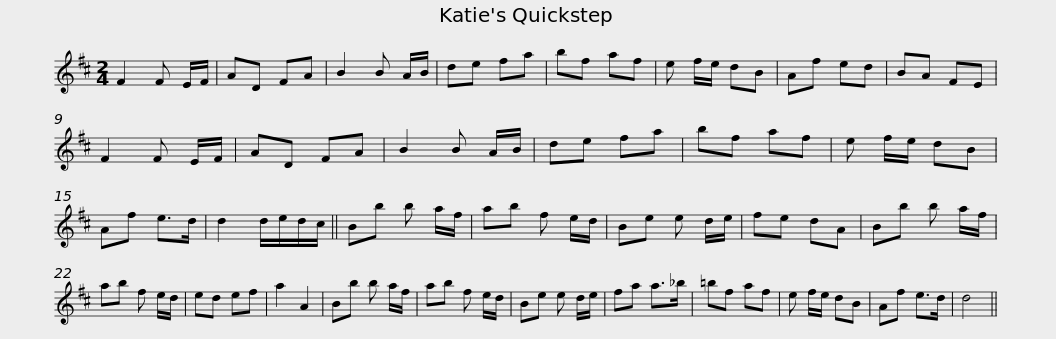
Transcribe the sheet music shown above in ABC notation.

X:1
L:1/8
M:2/4
I:linebreak $
K:D
V:1 treble
V:1
 F2 F E/F/ | AD FA | B2 B A/B/ | de fa | bf af | %5
 e f/e/ dB | Af ed | BA FE | F2 F E/F/ | AD FA |$ %10
 B2 B A/B/ | de fa | bf af | e f/e/ dB | Af e>d | %15
 d2 d/e/d/c/ || Bb b a/f/ | ab f e/d/ | Be e d/e/ |$ fe dA | %20
 Bb b a/f/ | ab f e/d/ | ed ef | a2 A2 | Bb b a/f/ | %25
 ab f e/d/ | Be e d/e/ | fa a>_b |$ =bf af | e f/e/ dB | %30
 Af e>d | d4 || %32
